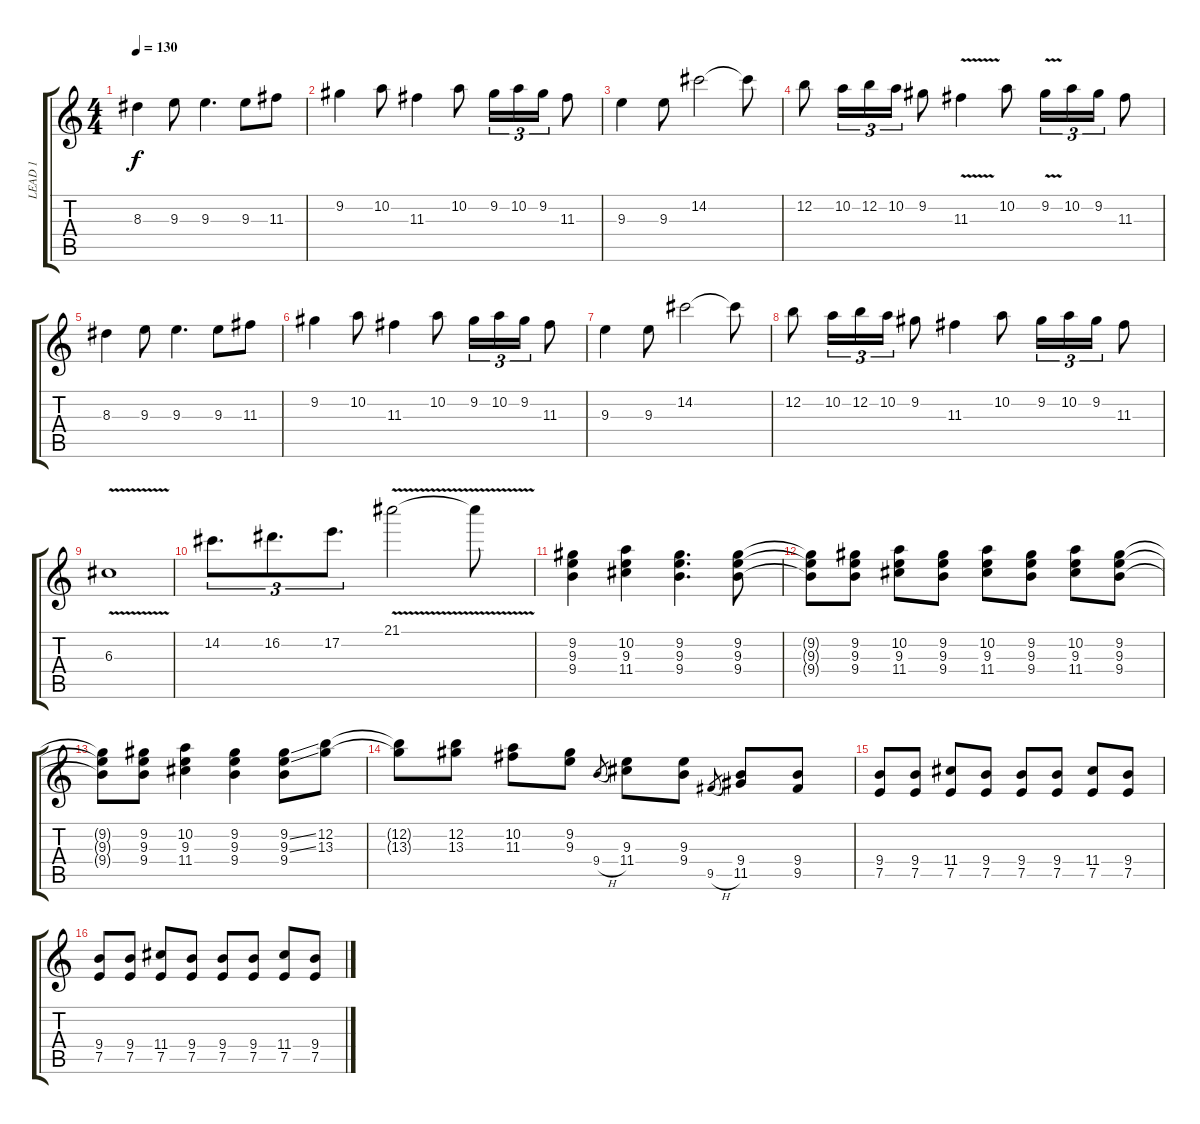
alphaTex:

\track ("LEAD 1" "LEAD 1") {instrument distortionguitar}
\staff {score tabs}
\tuning (E4 B3 G3 D3 A2 E2) {hide}
\ts (4 4)
\tempo 130
\clef g2
\ks c
8.3.4{dy f balance 0} 9.3.8 9.3.4{d} 9.3.8 11.3.8 |
9.2.4 10.2.8 11.3.4 10.2.8 9.2.16{tu (3 2)} 10.2.16{tu (3 2)} 9.2.16{tu (3 2)} 11.3.8 |
9.3.4 9.3.8 14.2.2 14.2{t}.8 |
12.2.8 10.2.16{tu (3 2)} 12.2.16{tu (3 2)} 10.2.16{tu (3 2)} 9.2.8 11.3{v}.4 10.2.8 9.2{v}.16{tu (3 2)} 10.2.16{tu (3 2)} 9.2.16{tu (3 2)} 11.3.8 |
8.3.4 9.3.8 9.3.4{d} 9.3.8 11.3.8 |
9.2.4 10.2.8 11.3.4 10.2.8 9.2.16{tu (3 2)} 10.2.16{tu (3 2)} 9.2.16{tu (3 2)} 11.3.8 |
9.3.4 9.3.8 14.2.2 14.2{t}.8 |
12.2.8 10.2.16{tu (3 2)} 12.2.16{tu (3 2)} 10.2.16{tu (3 2)} 9.2.8 11.3.4 10.2.8 9.2.16{tu (3 2)} 10.2.16{tu (3 2)} 9.2.16{tu (3 2)} 11.3.8 |
6.3{v}.1 |
14.2.8{d tu (3 2)} 16.2.8{d tu (3 2)} 17.2.8{d tu (3 2)} 21.1{v}.2 21.1{t}.8 |
(9.2 9.3 9.4).4 (10.2 9.3 11.4).4 (9.2 9.3 9.4).4{d} (9.2 9.3 9.4).8 |
(9.2{t} 9.3{t} 9.4{t}).8 (9.2 9.3 9.4).8 (10.2 9.3 11.4).8 (9.2 9.3 9.4).8 (10.2 9.3 11.4).8 (9.2 9.3 9.4).8 (10.2 9.3 11.4).8 (9.2 9.3 9.4).8 |
(9.2{t} 9.3{t} 9.4{t}).8 (9.2 9.3 9.4).8 (10.2 9.3 11.4).4 (9.2 9.3 9.4).4 (9.2{ss} 9.3{ss} 9.4).8 (12.2 13.3).8 |
(12.2{t} 13.3{t}).8 (12.2 13.3).8 (10.2 11.3).8 (9.2 9.3).8 9.4{h}.8{gr} (9.3 11.4).8 (9.3 9.4).8 9.5{h}.8{gr} (9.4 11.5).8 (9.4 9.5).8 |
(9.4 7.5).8{volume 10} (9.4 7.5).8 (11.4 7.5).8 (9.4 7.5).8 (9.4 7.5).8 (9.4 7.5).8 (11.4 7.5).8 (9.4 7.5).8 |
(9.4 7.5).8 (9.4 7.5).8 (11.4 7.5).8 (9.4 7.5).8 (9.4 7.5).8 (9.4 7.5).8 (11.4 7.5).8 (9.4 7.5).8
